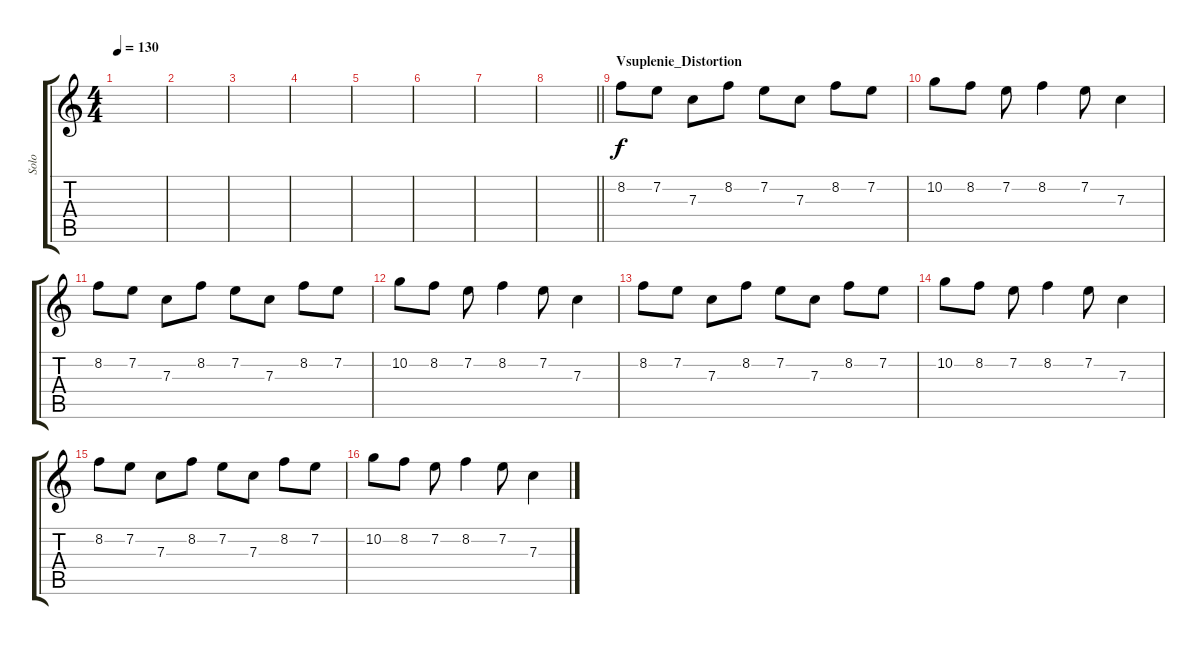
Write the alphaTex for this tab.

\track ("Solo" "Solo") {instrument distortionguitar}
\staff {score tabs}
\tuning (D4 A3 F3 C3 G2 C2) {hide}
\ts (4 4)
\tempo 130
\clef g2
\ks c
|
|
|
|
|
|
|
\barLineRight lightlight
|
\section ("" "Vsuplenie_Distortion")
8.2.8 7.2.8 7.3.8 8.2.8 7.2.8 7.3.8 8.2.8 7.2.8 |
10.2.8 8.2.8 7.2.8 8.2.4 7.2.8 7.3.4 |
8.2.8 7.2.8 7.3.8 8.2.8 7.2.8 7.3.8 8.2.8 7.2.8 |
10.2.8 8.2.8 7.2.8 8.2.4 7.2.8 7.3.4 |
8.2.8 7.2.8 7.3.8 8.2.8 7.2.8 7.3.8 8.2.8 7.2.8 |
10.2.8 8.2.8 7.2.8 8.2.4 7.2.8 7.3.4 |
8.2.8 7.2.8 7.3.8 8.2.8 7.2.8 7.3.8 8.2.8 7.2.8 |
10.2.8 8.2.8 7.2.8 8.2.4 7.2.8 7.3.4
